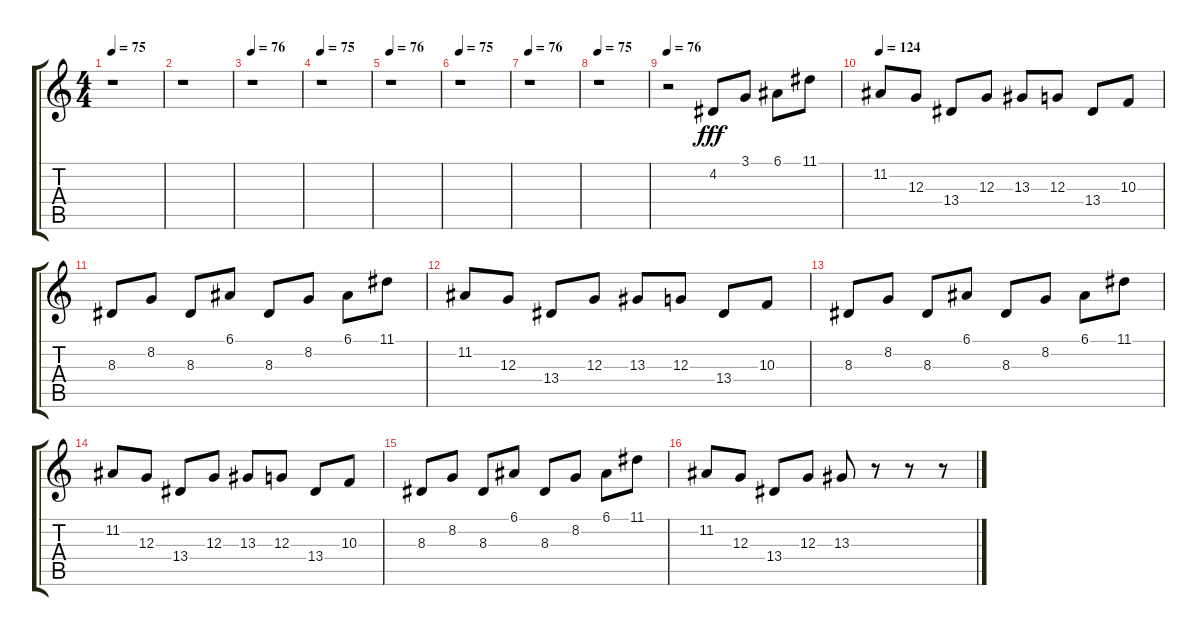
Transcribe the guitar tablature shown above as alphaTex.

\track "" {instrument lead1square}
\staff {score tabs}
\tuning (E4 B3 G3 D3 A2 E2) {hide}
\ts (4 4)
\tempo 75
\clef g2
\ks c
r.1{dy fff instrument lead1square} |
r.1 |
\tempo 76
r.1 |
\tempo 75
r.1 |
\tempo 76
r.1 |
\tempo 75
r.1 |
\tempo 76
r.1 |
\tempo 75
r.1 |
\tempo 76
r.2 4.2.8{volume 7} 3.1.8 6.1.8{volume 8} 11.1.8 |
\tempo 124
11.2.8{volume 8} 12.3.8 13.4.8{volume 9} 12.3.8 13.3.8{volume 9} 12.3.8 13.4.8{volume 9} 10.3.8 |
8.3.8{volume 8} 8.2.8 8.3.8{volume 8} 6.1.8 8.3.8{volume 7} 8.2.8 6.1.8{volume 6} 11.1.8 |
11.2.8{volume 6} 12.3.8 13.4.8{volume 5} 12.3.8 13.3.8{volume 4} 12.3.8 13.4.8{volume 5} 10.3.8 |
8.3.8{volume 6} 8.2.8 8.3.8{volume 6} 6.1.8 8.3.8{volume 7} 8.2.8 6.1.8{volume 8} 11.1.8 |
11.2.8{volume 8} 12.3.8 13.4.8{volume 9} 12.3.8 13.3.8{volume 9} 12.3.8 13.4.8{volume 9} 10.3.8 |
8.3.8{volume 8} 8.2.8 8.3.8{volume 8} 6.1.8 8.3.8{volume 7} 8.2.8 6.1.8{volume 6} 11.1.8 |
11.2.8{volume 6} 12.3.8 13.4.8{volume 5} 12.3.8 13.3.8{volume 4} r.8 r.8{volume 5} r.8
